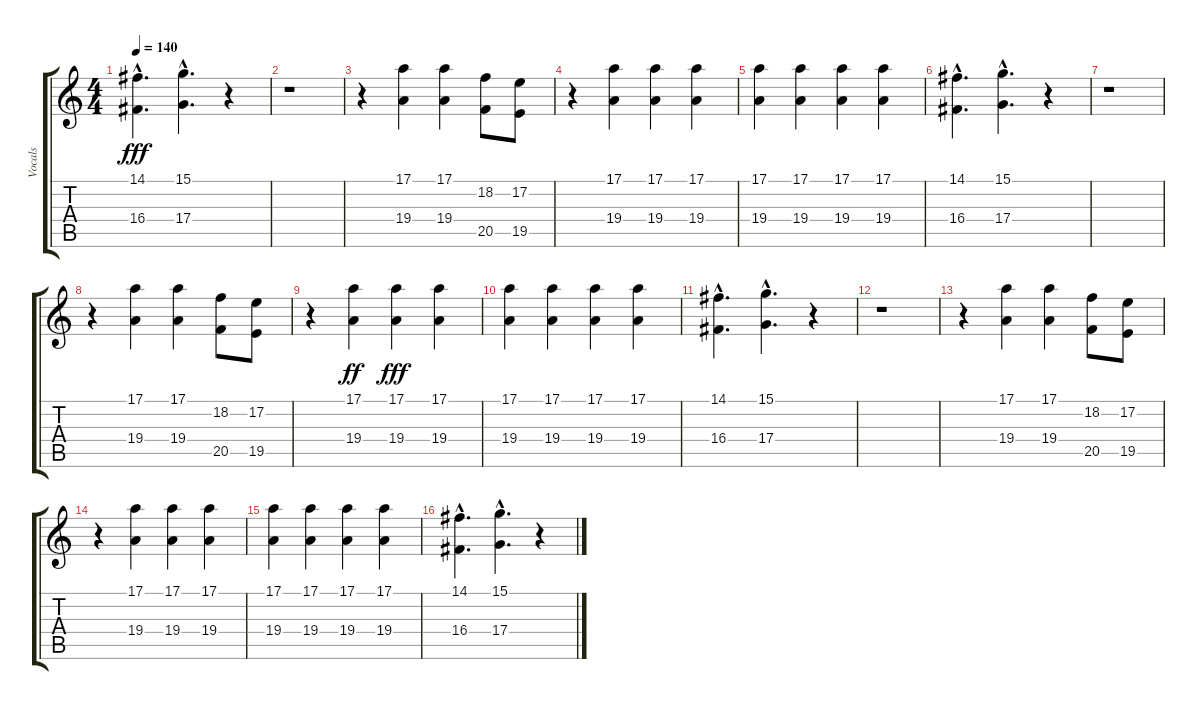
\track ("Vocals" "Vocals") {instrument panflute}
\staff {score tabs}
\tuning (E4 B3 G3 D3 A2 E2) {hide}
\ts (4 4)
\tempo 140
\clef g2
\ks c
(14.1{hac} 16.4{hac}).4{d dy fff} (15.1{hac} 17.4{hac}).4{d} r.4 |
r.1 |
r.4 (17.1 19.4).4 (17.1 19.4).4 (18.2 20.5).8 (17.2 19.5).8 |
r.4 (17.1 19.4).4 (17.1 19.4).4 (17.1 19.4).4 |
(17.1 19.4).4 (17.1 19.4).4 (17.1 19.4).4 (17.1 19.4).4 |
(14.1{hac} 16.4{hac}).4{d} (15.1{hac} 17.4{hac}).4{d} r.4 |
r.1 |
r.4 (17.1 19.4).4 (17.1 19.4).4 (18.2 20.5).8 (17.2 19.5).8 |
r.4 (17.1 19.4).4{dy ff} (17.1 19.4).4{dy fff} (17.1 19.4).4 |
(17.1 19.4).4 (17.1 19.4).4 (17.1 19.4).4 (17.1 19.4).4 |
(14.1{hac} 16.4{hac}).4{d} (15.1{hac} 17.4{hac}).4{d} r.4 |
r.1 |
r.4 (17.1 19.4).4 (17.1 19.4).4 (18.2 20.5).8 (17.2 19.5).8 |
r.4 (17.1 19.4).4 (17.1 19.4).4 (17.1 19.4).4 |
(17.1 19.4).4 (17.1 19.4).4 (17.1 19.4).4 (17.1 19.4).4 |
(14.1{hac} 16.4{hac}).4{d} (15.1{hac} 17.4{hac}).4{d} r.4
